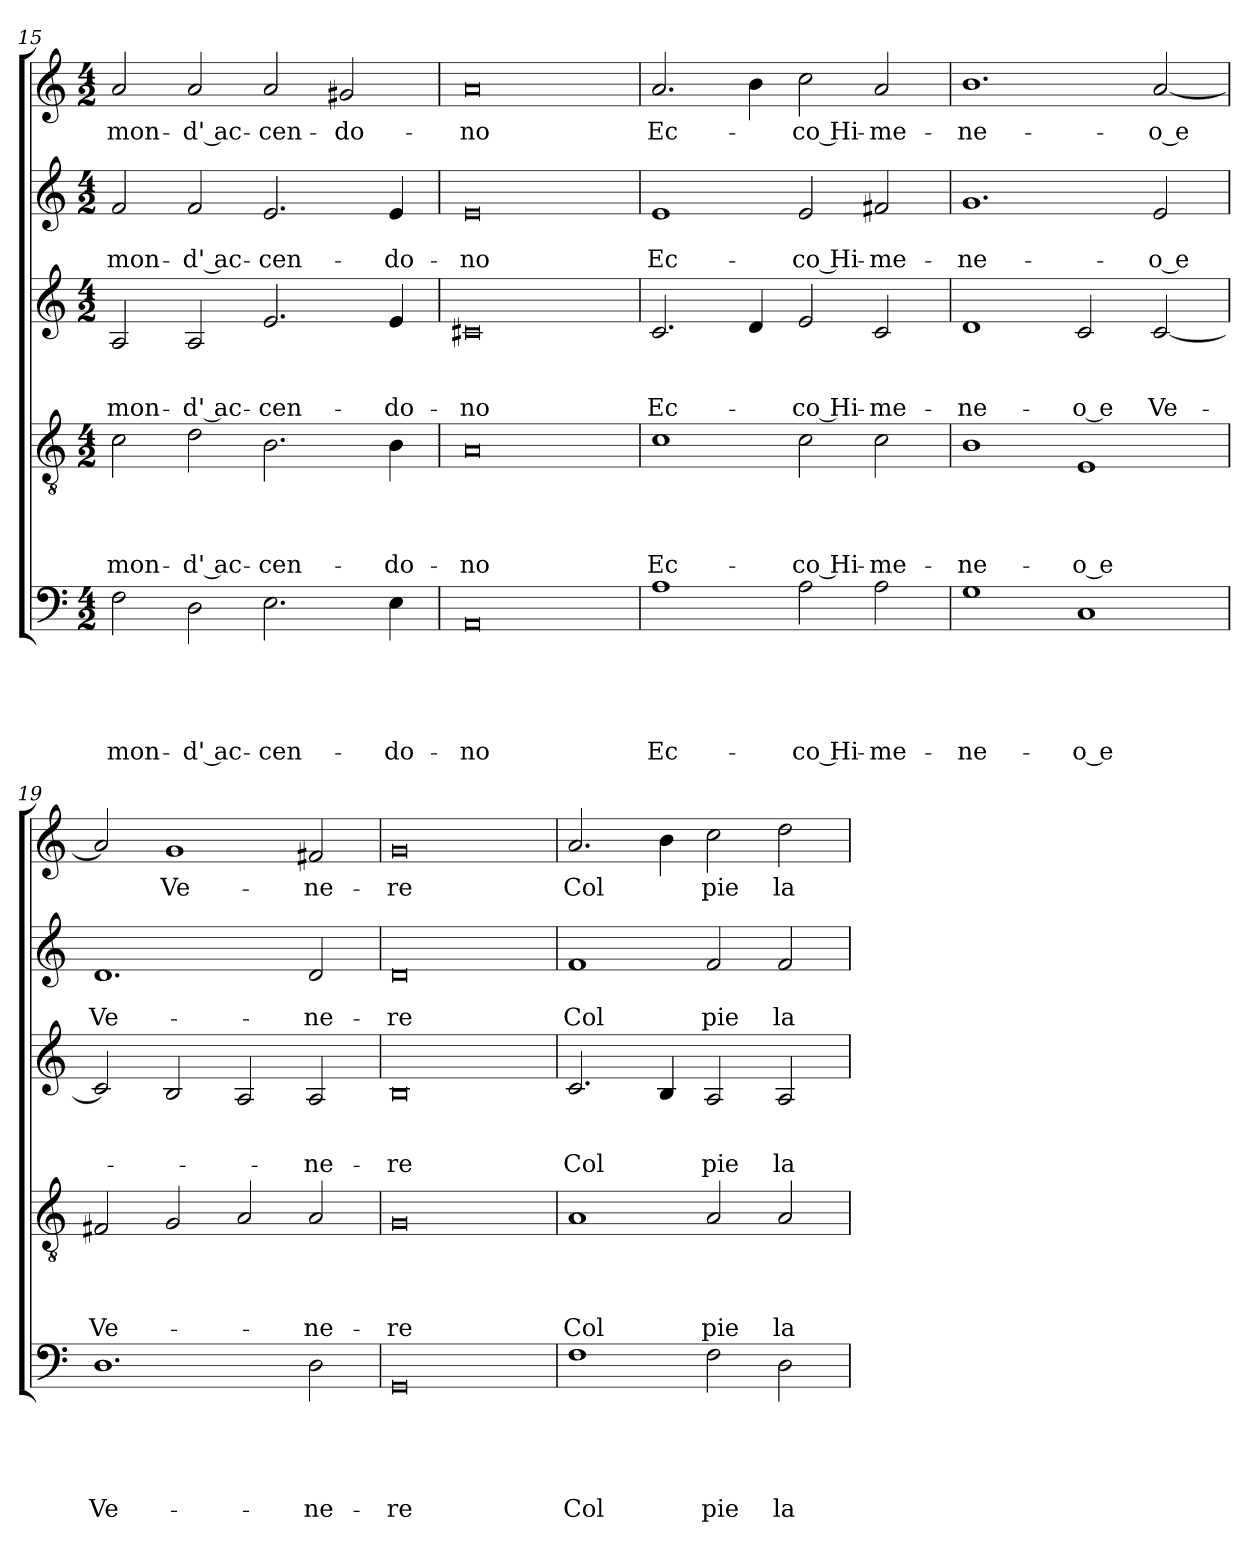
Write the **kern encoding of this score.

**kern	**text	**text	**text	**text	**text	**kern	**text	**text	**text	**text	**kern	**text	**text	**text	**kern	**text	**text	**kern	**text
*part5	*part5	*part5	*part5	*part5	*part5	*part4	*part4	*part4	*part4	*part4	*part3	*part3	*part3	*part3	*part2	*part2	*part2	*part1	*part1
*staff5	*staff5	*staff5	*staff5	*staff5	*staff5	*staff4	*staff4	*staff4	*staff4	*staff4	*staff3	*staff3	*staff3	*staff3	*staff2	*staff2	*staff2	*staff1	*staff1
*clefF4	*	*	*	*	*	*clefGv2	*	*	*	*	*clefG2	*	*	*	*clefG2	*	*	*clefG2	*
*k[]	*	*	*	*	*	*k[]	*	*	*	*	*k[]	*	*	*	*k[]	*	*	*k[]	*
*C:	*	*	*	*	*	*C:	*	*	*	*	*C:	*	*	*	*C:	*	*	*C:	*
*M4/2	*	*	*	*	*	*M4/2	*	*	*	*	*M4/2	*	*	*	*M4/2	*	*	*M4/2	*
=15	=15	=15	=15	=15	=15	=15	=15	=15	=15	=15	=15	=15	=15	=15	=15	=15	=15	=15	=15
!	!	!	!	!	!LO:LY:b	!	!	!	!	!LO:LY:b	!	!	!	!LO:LY:b	!	!	!LO:LY:b	!	!LO:LY:b
2F\	.	.	.	.	mon-	2c\	.	.	.	mon-	2A/	.	.	mon-	2f/	.	mon-	2a/	mon-
!	!	!	!	!	!LO:LY:b	!	!	!	!	!LO:LY:b	!	!	!	!LO:LY:b	!	!	!LO:LY:b	!	!LO:LY:b
2D\	.	.	.	.	-d' ac-	2d\	.	.	.	-d' ac-	2A/	.	.	-d' ac-	2f/	.	-d' ac-	2a/	-d' ac-
!	!	!	!	!	!LO:LY:b	!	!	!	!	!LO:LY:b	!	!	!	!LO:LY:b	!	!	!LO:LY:b	!	!LO:LY:b
2.E\	.	.	.	.	-cen-	2.B\	.	.	.	-cen-	2.e/	.	.	-cen-	2.e/	.	-cen-	2a/	-cen-
!	!	!	!	!	!	!	!	!	!	!	!	!	!	!	!	!	!	!	!LO:LY:b
.	.	.	.	.	.	.	.	.	.	.	.	.	.	.	.	.	.	2g#X/	-do-
!	!	!	!	!	!LO:LY:b	!	!	!	!	!LO:LY:b	!	!	!	!LO:LY:b	!	!	!LO:LY:b	!	!
4E\	.	.	.	.	-do-	4B\	.	.	.	-do-	4e/	.	.	-do-	4e/	.	-do-	.	.
=16	=16	=16	=16	=16	=16	=16	=16	=16	=16	=16	=16	=16	=16	=16	=16	=16	=16	=16	=16
!	!	!	!	!	!LO:LY:b	!	!	!	!	!LO:LY:b	!	!	!	!LO:LY:b	!	!	!LO:LY:b	!	!LO:LY:b
0AA	.	.	.	.	-no	0A	.	.	.	-no	0c#X	.	.	-no	0e	.	-no	0a	-no
=17	=17	=17	=17	=17	=17	=17	=17	=17	=17	=17	=17	=17	=17	=17	=17	=17	=17	=17	=17
!	!	!	!	!	!LO:LY:b	!	!	!	!	!LO:LY:b	!	!	!	!LO:LY:b	!	!	!LO:LY:b	!	!LO:LY:b
1A	.	.	.	.	Ec-	1c	.	.	.	Ec-	2.c/	.	.	Ec-	1e	.	Ec-	2.a/	Ec-
.	.	.	.	.	.	.	.	.	.	.	4d/	.	.	.	.	.	.	4b\	.
!	!	!	!	!	!LO:LY:b	!	!	!	!	!LO:LY:b	!	!	!	!LO:LY:b	!	!	!LO:LY:b	!	!LO:LY:b
2A\	.	.	.	.	-co Hi-	2c\	.	.	.	-co Hi-	2e/	.	.	-co Hi-	2e/	.	-co Hi-	2cc\	-co Hi-
!	!	!	!	!	!LO:LY:b	!	!	!	!	!LO:LY:b	!	!	!	!LO:LY:b	!	!	!LO:LY:b	!	!LO:LY:b
2A\	.	.	.	.	-me-	2c\	.	.	.	-me-	2c/	.	.	-me-	2f#X/	.	-me-	2a/	-me-
=18	=18	=18	=18	=18	=18	=18	=18	=18	=18	=18	=18	=18	=18	=18	=18	=18	=18	=18	=18
!	!	!	!	!	!LO:LY:b	!	!	!	!	!LO:LY:b	!	!	!	!LO:LY:b	!	!	!LO:LY:b	!	!LO:LY:b
1G	.	.	.	.	-ne-	1B	.	.	.	-ne-	1d	.	.	-ne-	1.g	.	-ne-	1.b	-ne-
!	!	!	!	!	!LO:LY:b	!	!	!	!	!LO:LY:b	!	!	!	!LO:LY:b	!	!	!	!	!
1C	.	.	.	.	-o e	1E	.	.	.	-o e	2c/	.	.	-o e	.	.	.	.	.
!	!	!	!	!	!	!	!	!	!	!	!	!	!	!LO:LY:b	!	!	!LO:LY:b	!	!LO:LY:b
.	.	.	.	.	.	.	.	.	.	.	[2c/	.	.	Ve-	2e/	.	-o e	[2a/	-o e
!!LO:LB:g=z
=19	=19	=19	=19	=19	=19	=19	=19	=19	=19	=19	=19	=19	=19	=19	=19	=19	=19	=19	=19
!	!	!	!	!	!LO:LY:b	!	!	!	!	!LO:LY:b	!	!	!	!	!	!	!LO:LY:b	!	!
1.D	.	.	.	.	Ve-	2F#X/	.	.	.	Ve-	2c/]	.	.	.	1.d	.	Ve-	2a/]	.
!	!	!	!	!	!	!	!	!	!	!	!	!	!	!	!	!	!	!	!LO:LY:b
.	.	.	.	.	.	2G/	.	.	.	.	2B/	.	.	.	.	.	.	1g	Ve-
.	.	.	.	.	.	2A/	.	.	.	.	2A/	.	.	.	.	.	.	.	.
!	!	!	!	!	!LO:LY:b	!	!	!	!	!LO:LY:b	!	!	!	!LO:LY:b	!	!	!LO:LY:b	!	!LO:LY:b
2D\	.	.	.	.	-ne-	2A/	.	.	.	-ne-	2A/	.	.	-ne-	2d/	.	-ne-	2f#X/	-ne-
=20	=20	=20	=20	=20	=20	=20	=20	=20	=20	=20	=20	=20	=20	=20	=20	=20	=20	=20	=20
!	!	!	!	!	!LO:LY:b	!	!	!	!	!LO:LY:b	!	!	!	!LO:LY:b	!	!	!LO:LY:b	!	!LO:LY:b
0GG	.	.	.	.	-re	0G	.	.	.	-re	0B	.	.	-re	0d	.	-re	0g	-re
=21	=21	=21	=21	=21	=21	=21	=21	=21	=21	=21	=21	=21	=21	=21	=21	=21	=21	=21	=21
!	!	!	!	!	!LO:LY:b	!	!	!	!	!LO:LY:b	!	!	!	!LO:LY:b	!	!	!LO:LY:b	!	!LO:LY:b
1F	.	.	.	.	Col	1A	.	.	.	Col	2.c/	.	.	Col	1f	.	Col	2.a/	Col
.	.	.	.	.	.	.	.	.	.	.	4B/	.	.	.	.	.	.	4b\	.
!	!	!	!	!	!LO:LY:b	!	!	!	!	!LO:LY:b	!	!	!	!LO:LY:b	!	!	!LO:LY:b	!	!LO:LY:b
2F\	.	.	.	.	pie	2A/	.	.	.	pie	2A/	.	.	pie	2f/	.	pie	2cc\	pie
!	!	!	!	!	!LO:LY:b	!	!	!	!	!LO:LY:b	!	!	!	!LO:LY:b	!	!	!LO:LY:b	!	!LO:LY:b
2D\	.	.	.	.	la	2A/	.	.	.	la	2A/	.	.	la	2f/	.	la	2dd\	la
=	=	=	=	=	=	=	=	=	=	=	=	=	=	=	=	=	=	=	=
*-	*-	*-	*-	*-	*-	*-	*-	*-	*-	*-	*-	*-	*-	*-	*-	*-	*-	*-	*-
